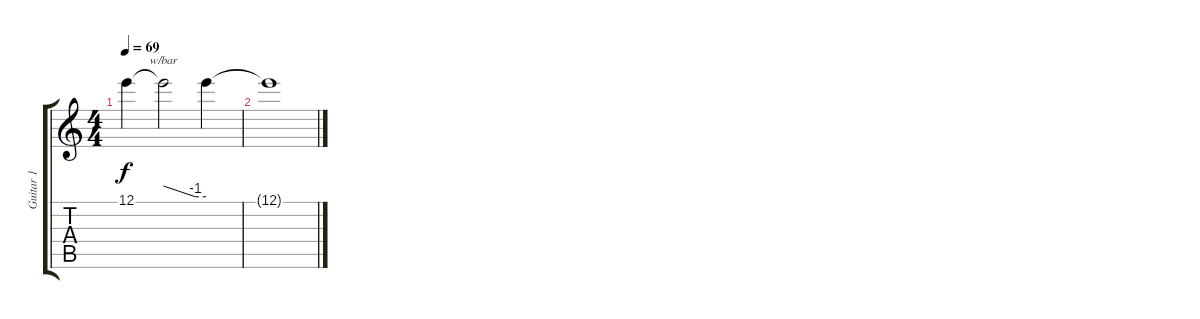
\track ("Guitar 1" "Guitar 1") {instrument distortionguitar}
\staff {score tabs}
\tuning (E4 B3 G3 D3 A2 D2) {hide}
\ts (4 4)
\tempo 69
\clef g2
\ks c
12.1{t}.4{dy f} 12.1{t}.2{tbe (custom default 0 0 45 -4 60 -4)} 12.1{t}.4{volume 0} |
12.1{t}.1
